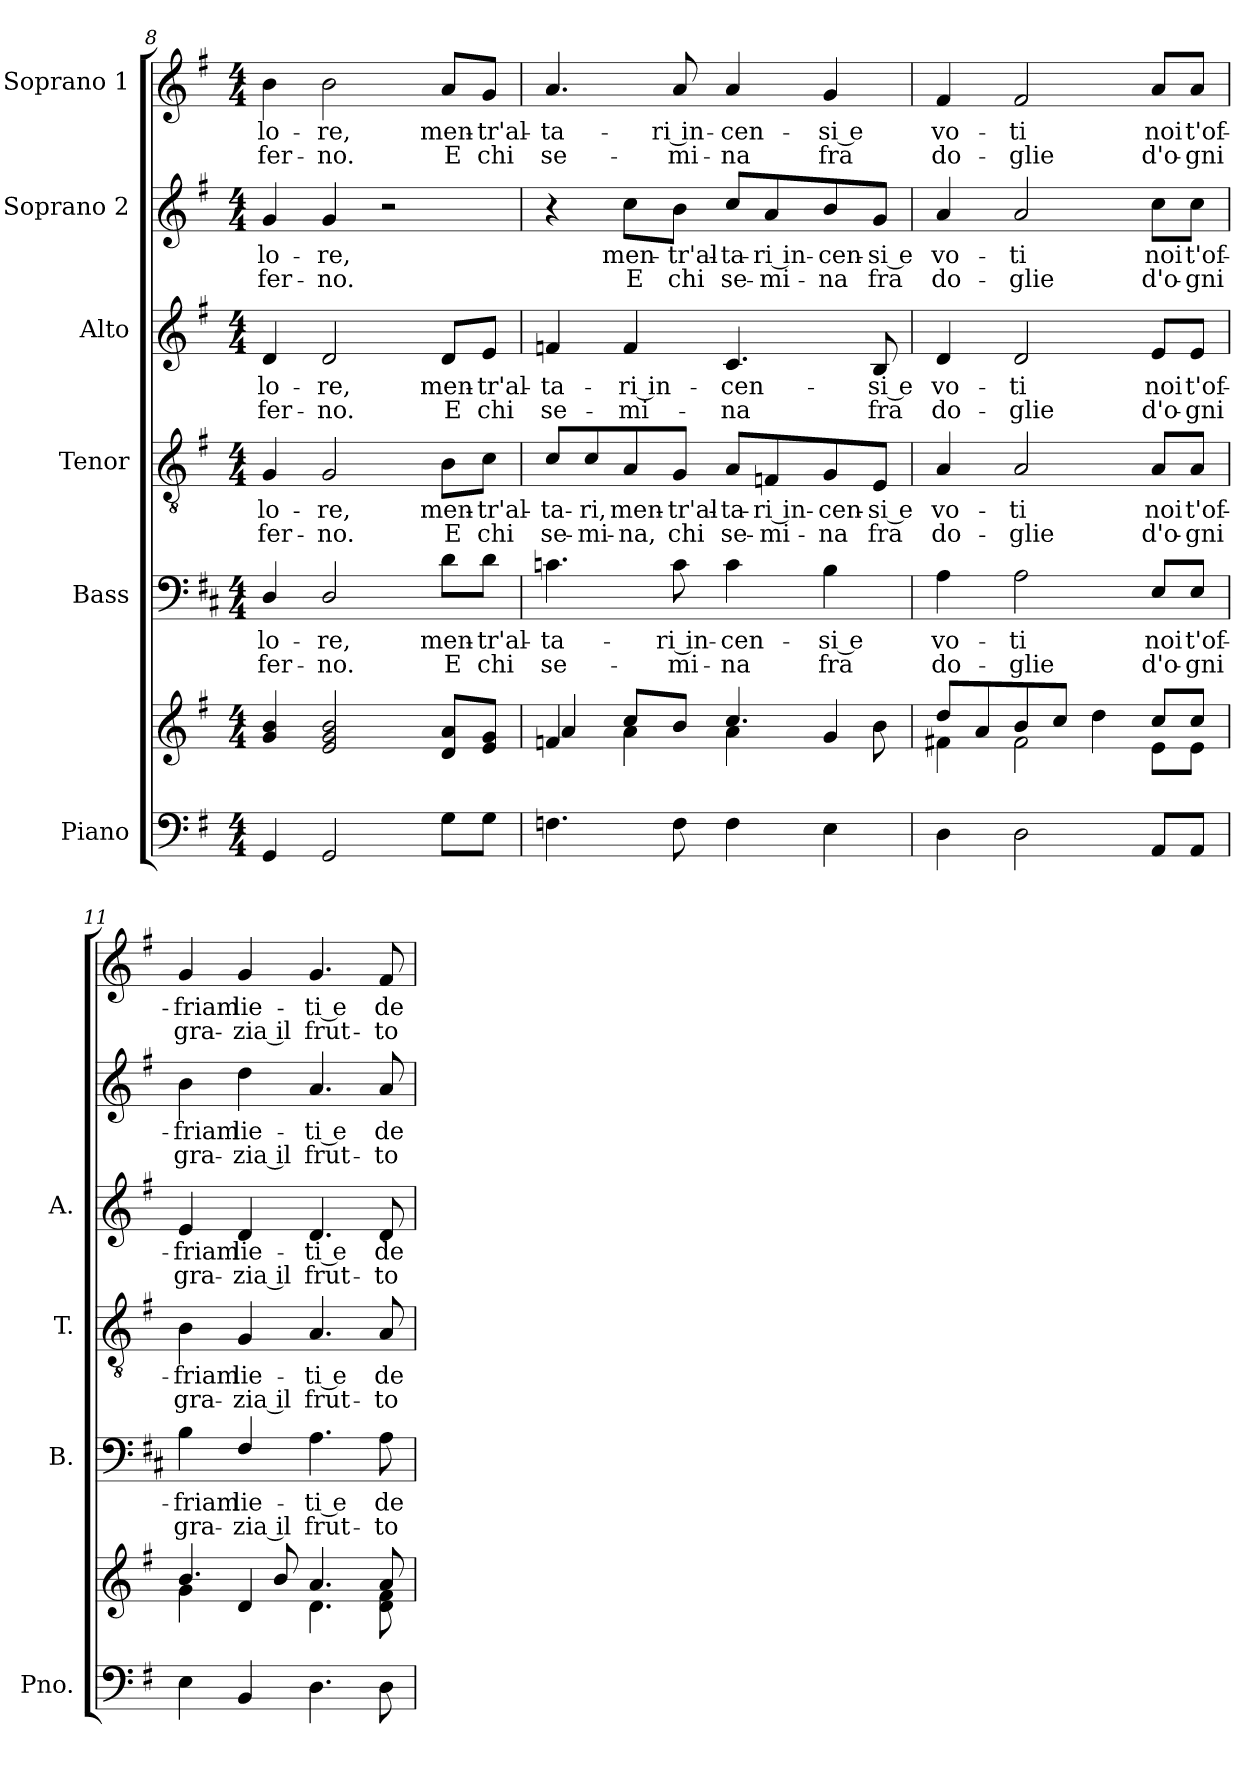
**kern	**kern	**kern	**text	**text	**kern	**text	**text	**kern	**text	**text	**kern	**text	**text	**kern	**text	**text
*part6	*part6	*part5	*part5	*part5	*part4	*part4	*part4	*part3	*part3	*part3	*part2	*part2	*part2	*part1	*part1	*part1
*staff7	*staff6	*staff5	*staff5	*staff5	*staff4	*staff4	*staff4	*staff3	*staff3	*staff3	*staff2	*staff2	*staff2	*staff1	*staff1	*staff1
*I"Piano	*	*I"Bass	*	*	*I"Tenor	*	*	*I"Alto	*	*	*I"Soprano 2	*	*	*I"Soprano 1	*	*
*I'Pno.	*	*I'B.	*	*	*I'T.	*	*	*I'A.	*	*	*	*	*	*	*	*
*clefF4	*clefG2	*clefF4	*	*	*clefGv2	*	*	*clefG2	*	*	*clefG2	*	*	*clefG2	*	*
*	*	*ITrd4c7	*	*	*	*	*	*	*	*	*	*	*	*	*	*
*k[f#]	*k[f#]	*k[f#]	*	*	*k[f#]	*	*	*k[f#]	*	*	*k[f#]	*	*	*k[f#]	*	*
*M4/4	*M4/4	*M4/4	*	*	*M4/4	*	*	*M4/4	*	*	*M4/4	*	*	*M4/4	*	*
=8	=8	=8	=8	=8	=8	=8	=8	=8	=8	=8	=8	=8	=8	=8	=8	=8
!	!	!	!LO:LY:b	!LO:LY:b	!	!LO:LY:b	!LO:LY:b	!	!LO:LY:b	!LO:LY:b	!	!LO:LY:b	!LO:LY:b	!	!LO:LY:b	!LO:LY:b
4GG/	4g/ 4b/	4GG/	-lo-	-fer-	4G/	-lo-	-fer-	4d/	-lo-	-fer-	4g/	-lo-	-fer-	4b\	-lo-	-fer-
!	!	!	!LO:LY:b	!LO:LY:b	!	!LO:LY:b	!LO:LY:b	!	!LO:LY:b	!LO:LY:b	!	!LO:LY:b	!LO:LY:b	!	!LO:LY:b	!LO:LY:b
2GG/	2e/ 2g/ 2b/	2GG/	-re,	-no.	2G/	-re,	-no.	2d/	-re,	-no.	4g/	-re,	-no.	2b\	-re,	-no.
.	.	.	.	.	.	.	.	.	.	.	2r	.	.	.	.	.
!	!	!	!LO:LY:b	!LO:LY:b	!	!LO:LY:b	!LO:LY:b	!	!LO:LY:b	!LO:LY:b	!	!	!	!	!LO:LY:b	!LO:LY:b
8G\L	8d/ 8a/L	8G\L	men-	E	8B\L	men-	E	8d/L	men-	E	.	.	.	8a/L	men-	E
!	!	!	!LO:LY:b	!LO:LY:b	!	!LO:LY:b	!LO:LY:b	!	!LO:LY:b	!LO:LY:b	!	!	!	!	!LO:LY:b	!LO:LY:b
8G\J	8e/ 8g/J	8G\J	-tr'al-	chi	8c\J	-tr'al-	chi	8e/J	-tr'al-	chi	.	.	.	8g/J	-tr'al-	chi
!!LO:PB:g=z
=9	=9	=9	=9	=9	=9	=9	=9	=9	=9	=9	=9	=9	=9	=9	=9	=9
*	*^	*	*	*	*	*	*	*	*	*	*	*	*	*	*	*
!	!	!	!	!LO:LY:b	!LO:LY:b	!	!LO:LY:b	!LO:LY:b	!	!LO:LY:b	!LO:LY:b	!	!	!	!	!LO:LY:b	!LO:LY:b
4.Fn\	4fn/	4a/	4.Fn\	-ta-	se-	8c/L	-ta-	se-	4fn/	-ta-	se-	4r	.	.	4.a/	-ta-	se-
!	!	!	!	!	!	!	!LO:LY:b	!LO:LY:b	!	!	!	!	!	!	!	!	!
.	.	.	.	.	.	8c/	-ri,	-mi-	.	.	.	.	.	.	.	.	.
!	!	!	!	!	!	!	!LO:LY:b	!LO:LY:b	!	!LO:LY:b	!LO:LY:b	!	!LO:LY:b	!LO:LY:b	!	!	!
.	4a\	8cc/L	.	.	.	8A/	men-	-na,	4f/	-ri in-	-mi-	8cc\L	men-	E	.	.	.
!	!	!	!	!LO:LY:b	!LO:LY:b	!	!LO:LY:b	!LO:LY:b	!	!	!	!	!LO:LY:b	!LO:LY:b	!	!LO:LY:b	!LO:LY:b
8F\	.	8b/J	8F\	-ri in-	-mi-	8G/J	-tr'al-	chi	.	.	.	8b\J	-tr'al-	chi	8a/	-ri in-	-mi-
!	!	!	!	!LO:LY:b	!LO:LY:b	!	!LO:LY:b	!LO:LY:b	!	!LO:LY:b	!LO:LY:b	!	!LO:LY:b	!LO:LY:b	!	!LO:LY:b	!LO:LY:b
4F\	4a\	4.cc/	4F\	-cen-	-na	8A/L	-ta-	se-	4.c/	-cen-	-na	8cc/L	-ta-	se-	4a/	-cen-	-na
!	!	!	!	!	!	!	!LO:LY:b	!LO:LY:b	!	!	!	!	!LO:LY:b	!LO:LY:b	!	!	!
.	.	.	.	.	.	8Fn/	-ri in-	-mi-	.	.	.	8a/	-ri in-	-mi-	.	.	.
!	!	!	!	!LO:LY:b	!LO:LY:b	!	!LO:LY:b	!LO:LY:b	!	!	!	!	!LO:LY:b	!LO:LY:b	!	!LO:LY:b	!LO:LY:b
4E\	4g/	.	4E\	-si e	fra	8G/	-cen-	-na	.	.	.	8b/	-cen-	-na	4g/	-si e	fra
!	!	!	!	!	!	!	!LO:LY:b	!LO:LY:b	!	!LO:LY:b	!LO:LY:b	!	!LO:LY:b	!LO:LY:b	!	!	!
.	.	8b\	.	.	.	8E/J	-si e	fra	8B/	-si e	fra	8g/J	-si e	fra	.	.	.
=10	=10	=10	=10	=10	=10	=10	=10	=10	=10	=10	=10	=10	=10	=10	=10	=10	=10
!	!	!	!	!LO:LY:b	!LO:LY:b	!	!LO:LY:b	!LO:LY:b	!	!LO:LY:b	!LO:LY:b	!	!LO:LY:b	!LO:LY:b	!	!LO:LY:b	!LO:LY:b
4D\	4f#X\	8dd/L	4D\	vo-	do-	4A/	vo-	do-	4d/	vo-	do-	4a/	vo-	do-	4f#/	vo-	do-
.	.	8a/	.	.	.	.	.	.	.	.	.	.	.	.	.	.	.
!	!	!	!	!LO:LY:b	!LO:LY:b	!	!LO:LY:b	!LO:LY:b	!	!LO:LY:b	!LO:LY:b	!	!LO:LY:b	!LO:LY:b	!	!LO:LY:b	!LO:LY:b
2D\	2f#\	8b/	2D\	-ti	-glie	2A/	-ti	-glie	2d/	-ti	-glie	2a/	-ti	-glie	2f#/	-ti	-glie
.	.	8cc/J	.	.	.	.	.	.	.	.	.	.	.	.	.	.	.
.	.	4dd\	.	.	.	.	.	.	.	.	.	.	.	.	.	.	.
!	!	!	!	!LO:LY:b	!LO:LY:b	!	!LO:LY:b	!LO:LY:b	!	!LO:LY:b	!LO:LY:b	!	!LO:LY:b	!LO:LY:b	!	!LO:LY:b	!LO:LY:b
8AA/L	8e\L	8cc/L	8AA/L	noi	d'o-	8A/L	noi	d'o-	8e/L	noi	d'o-	8cc\L	noi	d'o-	8a/L	noi	d'o-
!	!	!	!	!LO:LY:b	!LO:LY:b	!	!LO:LY:b	!LO:LY:b	!	!LO:LY:b	!LO:LY:b	!	!LO:LY:b	!LO:LY:b	!	!LO:LY:b	!LO:LY:b
8AA/J	8e\J	8cc/J	8AA/J	t'of-	-gni	8A/J	t'of-	-gni	8e/J	t'of-	-gni	8cc\J	t'of-	-gni	8a/J	t'of-	-gni
=11	=11	=11	=11	=11	=11	=11	=11	=11	=11	=11	=11	=11	=11	=11	=11	=11	=11
!	!	!	!	!LO:LY:b	!LO:LY:b	!	!LO:LY:b	!LO:LY:b	!	!LO:LY:b	!LO:LY:b	!	!LO:LY:b	!LO:LY:b	!	!LO:LY:b	!LO:LY:b
4E\	4g\	4.b/	4E\	-friam	gra-	4B\	-friam	gra-	4e/	-friam	gra-	4b\	-friam	gra-	4g/	-friam	gra-
!	!	!	!	!LO:LY:b	!LO:LY:b	!	!LO:LY:b	!LO:LY:b	!	!LO:LY:b	!LO:LY:b	!	!LO:LY:b	!LO:LY:b	!	!LO:LY:b	!LO:LY:b
4BB/	4d/	.	4BB/	lie-	-zia il	4G/	lie-	-zia il	4d/	lie-	-zia il	4dd\	lie-	-zia il	4g/	lie-	-zia il
.	.	8b/	.	.	.	.	.	.	.	.	.	.	.	.	.	.	.
!	!	!	!	!LO:LY:b	!LO:LY:b	!	!LO:LY:b	!LO:LY:b	!	!LO:LY:b	!LO:LY:b	!	!LO:LY:b	!LO:LY:b	!	!LO:LY:b	!LO:LY:b
4.D\	4.d\	4.a/	4.D\	-ti e	frut-	4.A/	-ti e	frut-	4.d/	-ti e	frut-	4.a/	-ti e	frut-	4.g/	-ti e	frut-
!	!	!	!	!LO:LY:b	!LO:LY:b	!	!LO:LY:b	!LO:LY:b	!	!LO:LY:b	!LO:LY:b	!	!LO:LY:b	!LO:LY:b	!	!LO:LY:b	!LO:LY:b
8D\	8d\ 8f#\	8a/	8D\	de-	-to	8A/	de-	-to	8d/	de-	-to	8a/	de-	-to	8f#/	de-	-to
*	*v	*v	*	*	*	*	*	*	*	*	*	*	*	*	*	*	*
=	=	=	=	=	=	=	=	=	=	=	=	=	=	=	=	=
*-	*-	*-	*-	*-	*-	*-	*-	*-	*-	*-	*-	*-	*-	*-	*-	*-
